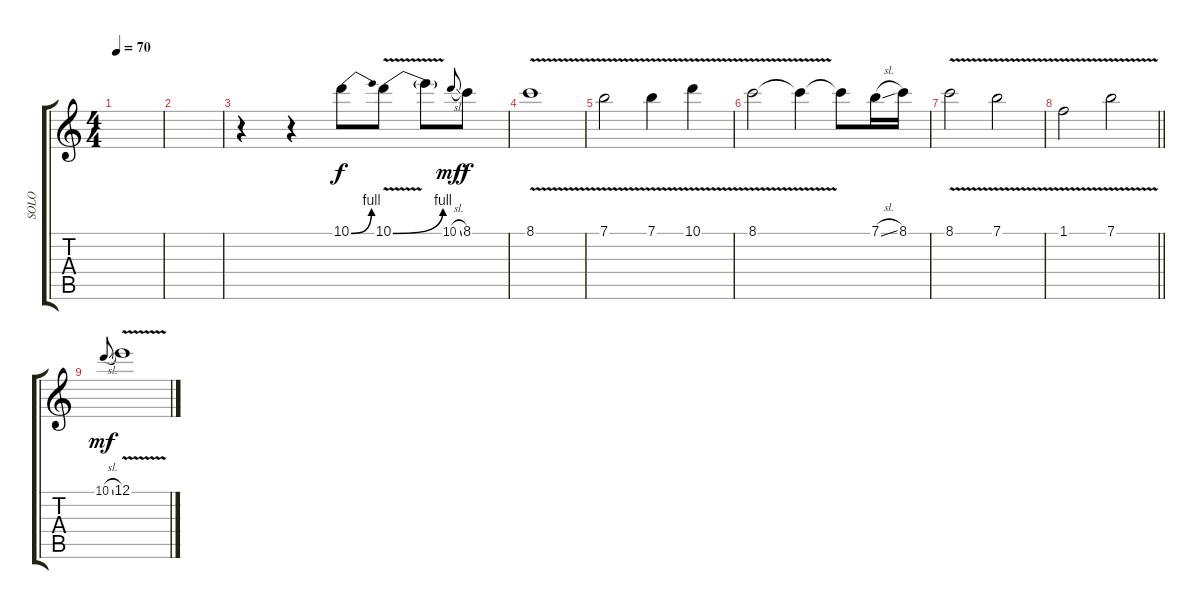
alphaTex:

\track ("SOLO" "SOLO") {instrument distortionguitar}
\staff {score tabs}
\tuning (E4 B3 G3 D3 A2 E2) {hide}
\ts (4 4)
\tempo 70
\clef g2
\ks c
|
|
r.4 r.4 10.1{be (bend 0 0 60 4)}.8 10.1{be (bend 0 0 60 4) v}.8 10.1{t}.8 10.1{sl}.8{gr onbeat dy mf} 8.1.8{dy f} |
8.1{v}.1 |
7.1{v}.2 7.1{v}.4 10.1{v}.4 |
8.1{v}.2 8.1{t}.4 8.1{t}.8 7.1{sl}.16 8.1.16 |
8.1{v}.2 7.1{v}.2 |
\barLineRight lightlight
1.1{v}.2{txt ""} 7.1{v}.2 |
10.1{sl}.8{gr onbeat dy mf} 12.1{v}.1
